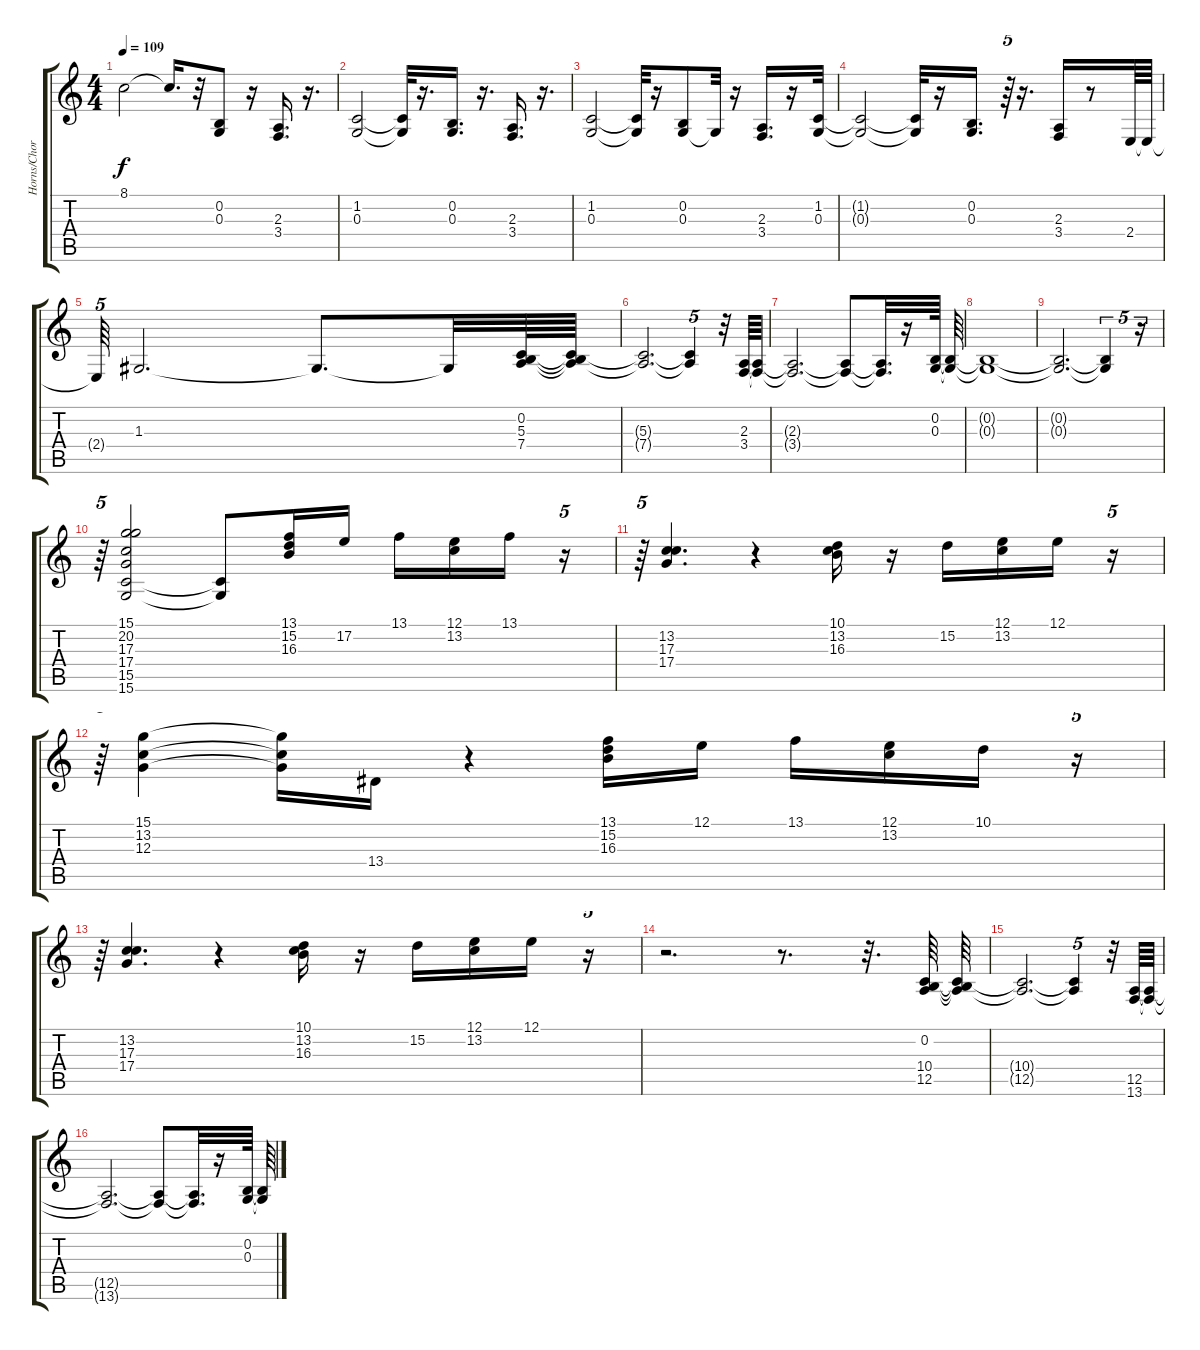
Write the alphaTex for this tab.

\track ("Horns/Chorus" "Horns/Chor") {instrument frenchhorn}
\staff {score tabs}
\tuning (E4 B3 G3 D3 A2 E2) {hide}
\ts (4 4)
\tempo 109
\clef g2
\ks c
8.1.2{dy f} 8.1{t}.16{d} r.32 (0.2 0.3).8 r.16 (2.3 3.4).16{d} r.16{d} |
(1.2 0.3).2 (1.2{t} 0.3{t}).32 r.16{d} (0.2 0.3).16{d} r.16{d} (2.3 3.4).16{d} r.16{d} |
(1.2 0.3).2 (1.2{t} 0.3{t}).32 r.16 (0.2 0.3).8 0.3{t}.32 r.16 (2.3 3.4).16{d} r.16 (1.2 0.3).32 |
(1.2{t} 0.3{t}).2 (1.2{t} 0.3{t}).32 r.16 (0.2 0.3).16{d} r.64{tu (5 4)} r.16{d} (2.3 3.4).16 r.8 2.4.64 2.4{t}.64 |
2.4{t}.64{tu (5 4)} 1.3.2{d} 1.3{t}.8{d} 1.3{t}.32 (0.2 5.3 7.4).64 (0.2{t} 5.3{t} 7.4{t}).64 |
(5.3{t} 7.4{t}).2{d} (5.3{t} 7.4{t}).4{tu (5 4)} r.32 (2.3 3.4).64 (2.3{t} 3.4{t}).64 |
(2.3{t} 3.4{t}).2{d} (2.3{t} 3.4{t}).8 (2.3{t} 3.4{t}).32{d} r.16 (0.2 0.3).64 (0.2{t} 0.3{t}).64 |
(0.2{t} 0.3{t}).1 |
(0.2{t} 0.3{t}).2{d} (0.2{t} 0.3{t}).4{tu (5 4)} r.16{tu (5 4)} |
r.64{tu (5 4)} (15.1 20.2 17.3 17.4 15.5 15.6).2 (15.5{t} 15.6{t}).8 (13.1 15.2 16.3).16 17.2.16 13.1.16 (12.1 13.2).16 13.1.16 r.16{tu (5 4)} |
r.64{tu (5 4)} (13.2 17.3 17.4).4{d} r.4 (10.1 13.2 16.3).16 r.16 15.2.16 (12.1 13.2).16 12.1.16 r.16{tu (5 4)} |
r.64{tu (5 4)} (15.1 13.2 12.3).4 (15.1{t} 13.2{t} 12.3{t}).16 13.4.16 r.4 (13.1 15.2 16.3).16 12.1.16 13.1.16 (12.1 13.2).16 10.1.16 r.16{tu (5 4)} |
r.64{tu (5 4)} (13.2 17.3 17.4).4{d} r.4 (10.1 13.2 16.3).16 r.16 15.2.16 (12.1 13.2).16 12.1.16 r.16{tu (5 4)} |
r.2{d} r.8{d} r.32{d} (0.2 10.4 12.5).64 (0.2{t} 10.4{t} 12.5{t}).64 |
(10.4{t} 12.5{t}).2{d} (10.4{t} 12.5{t}).4{tu (5 4)} r.32 (12.5 13.6).64 (12.5{t} 13.6{t}).64 |
(12.5{t} 13.6{t}).2{d} (12.5{t} 13.6{t}).8 (12.5{t} 13.6{t}).32{d} r.16 (0.2 0.3).64 (0.2{t} 0.3{t}).64
